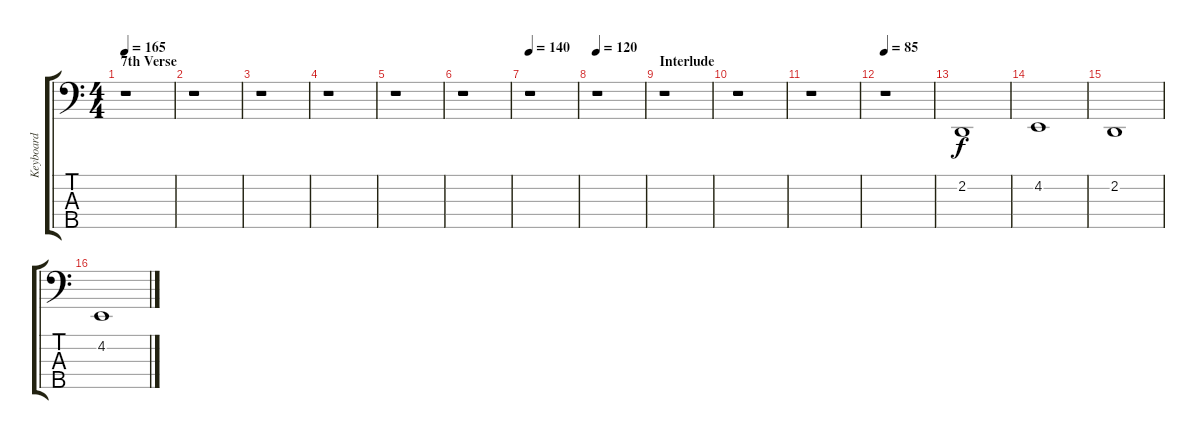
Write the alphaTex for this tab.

\track ("Keyboard" "Keyboard") {instrument acousticgrandpiano}
\staff {score tabs}
\tuning (F2 C2 G1 D1 A0) {hide}
\ts (4 4)
\section ("" "7th Verse")
\tempo 165
\clef f4
\ks c
r.1{dy f} |
r.1 |
r.1 |
r.1 |
r.1 |
r.1 |
\tempo 140
r.1 |
\tempo 120
r.1 |
\section ("" "Interlude")
r.1 |
r.1 |
r.1 |
\tempo 85
r.1 |
2.2.1 |
4.2.1 |
2.2.1 |
4.2.1
